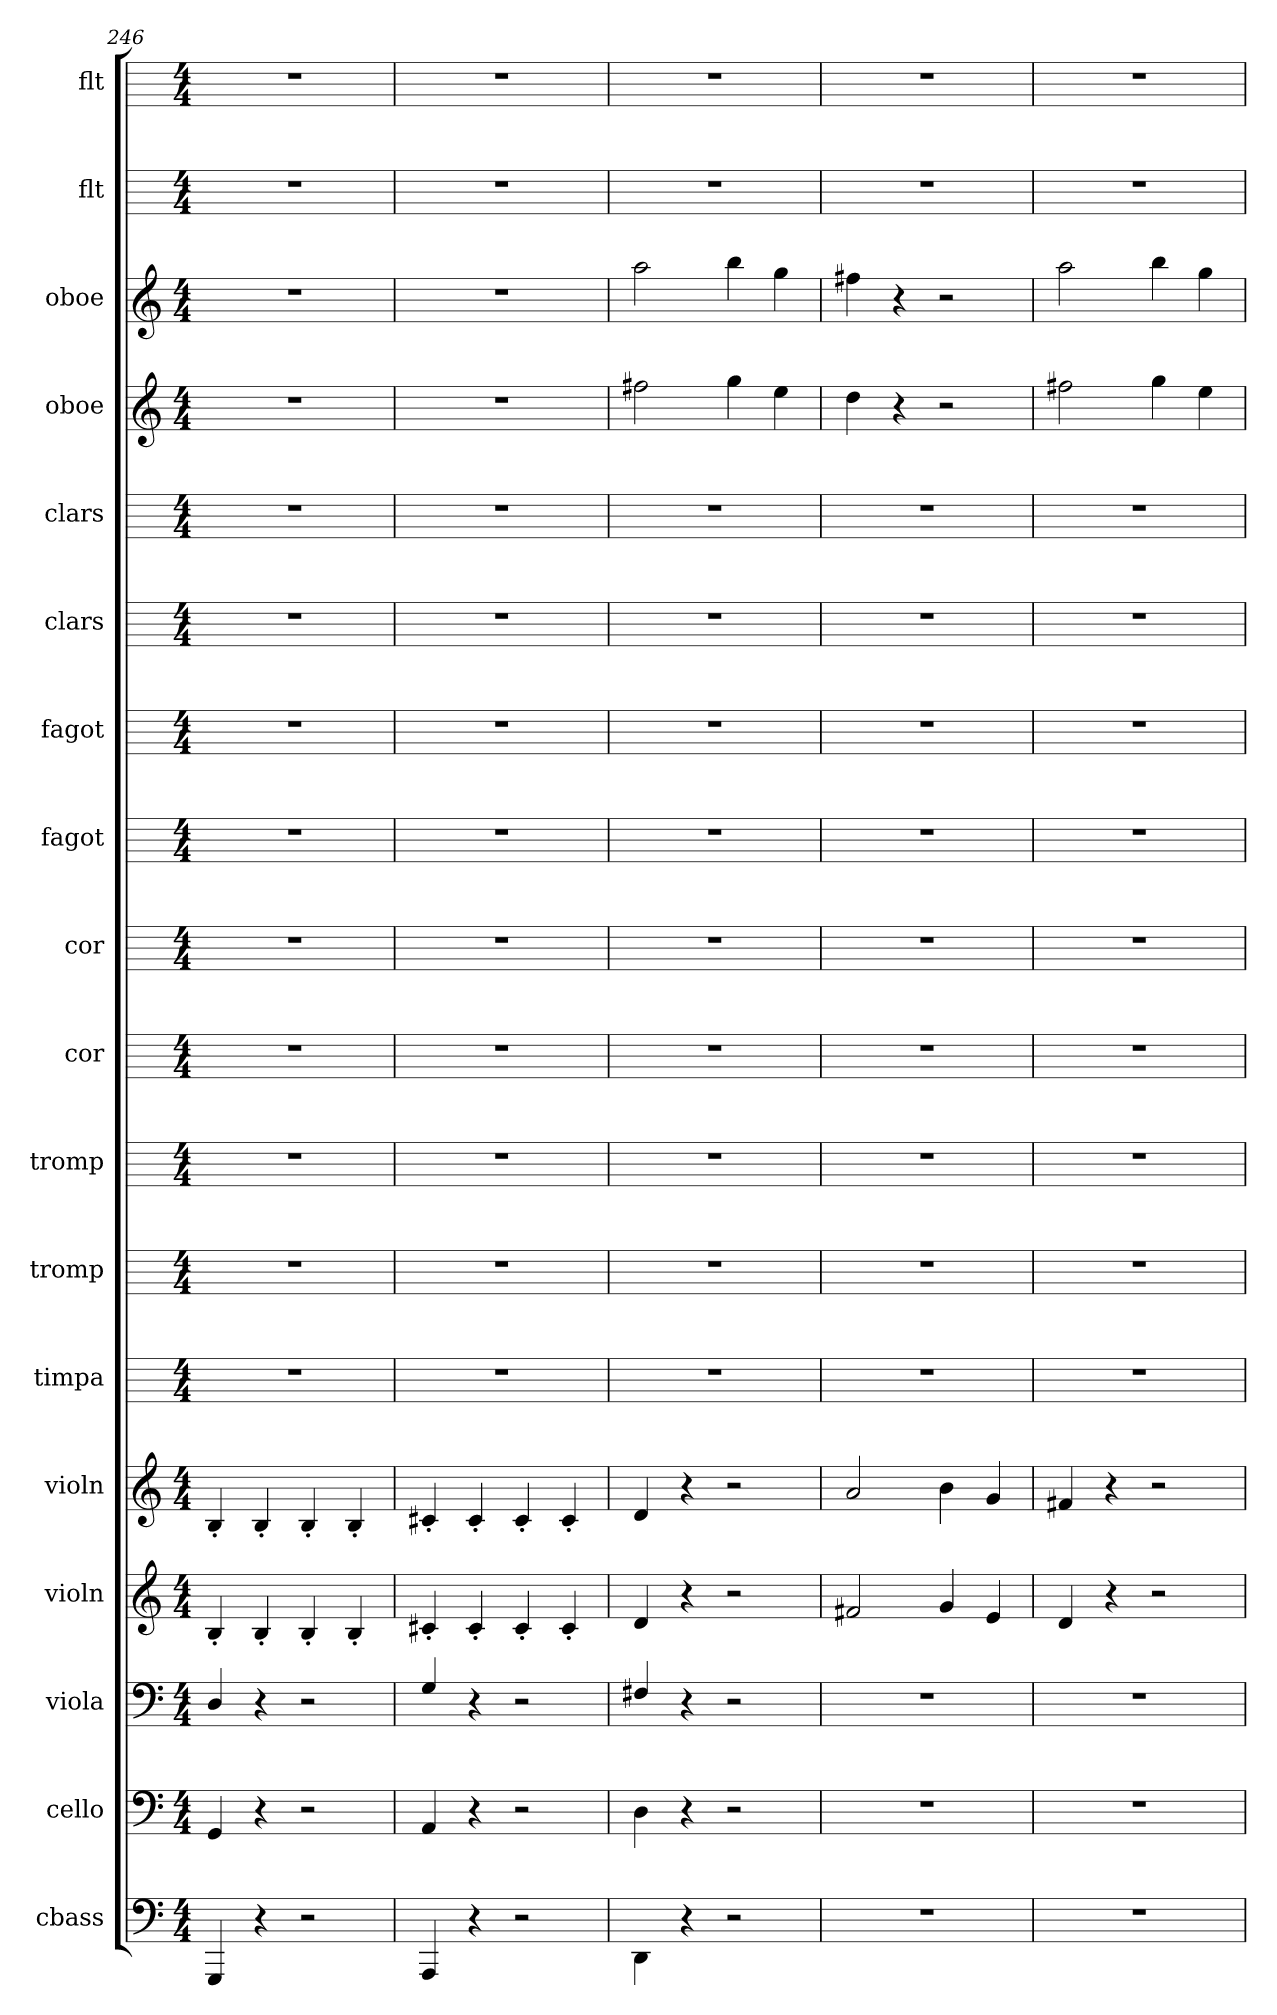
**kern	**kern	**kern	**kern	**kern	**kern	**kern	**kern	**kern	**kern	**kern	**kern	**kern	**kern	**kern	**kern	**kern	**kern
*part18	*part17	*part16	*part15	*part14	*part13	*part12	*part11	*part10	*part9	*part8	*part7	*part6	*part5	*part4	*part3	*part2	*part1
*staff18	*staff17	*staff16	*staff15	*staff14	*staff13	*staff12	*staff11	*staff10	*staff9	*staff8	*staff7	*staff6	*staff5	*staff4	*staff3	*staff2	*staff1
*I"cbass	*I"cello	*I"viola	*I"violn	*I"violn	*I"timpa	*I"tromp	*I"tromp	*I"cor	*I"cor	*I"fagot	*I"fagot	*I"clars	*I"clars	*I"oboe	*I"oboe	*I"flt	*I"flt
*	*	*I'Vla	*	*	*	*	*	*	*	*	*	*	*	*I'Ob	*I'Ob	*	*
*	*	*	*	*	*	*	*	*ITrd4c7	*ITrd4c7	*	*	*	*	*	*	*	*
*M4/4	*M4/4	*M4/4	*M4/4	*M4/4	*M4/4	*M4/4	*M4/4	*M4/4	*M4/4	*M4/4	*M4/4	*M4/4	*M4/4	*M4/4	*M4/4	*M4/4	*M4/4
=246	=246	=246	=246	=246	=246	=246	=246	=246	=246	=246	=246	=246	=246	=246	=246	=246	=246
4GGG/	4GG/	4D/	4B'>/	4B'>/	1r	1r	1r	1r	1r	1r	1r	1r	1r	1r	1r	1r	1r
4r	4r	4r	4B'>/	4B'>/	.	.	.	.	.	.	.	.	.	.	.	.	.
2r	2r	2r	4B'>/	4B'>/	.	.	.	.	.	.	.	.	.	.	.	.	.
.	.	.	4B'>/	4B'>/	.	.	.	.	.	.	.	.	.	.	.	.	.
=247	=247	=247	=247	=247	=247	=247	=247	=247	=247	=247	=247	=247	=247	=247	=247	=247	=247
4AAA/	4AA/	4G/	4c#'>/	4c#'>/	1r	1r	1r	1r	1r	1r	1r	1r	1r	1r	1r	1r	1r
4r	4r	4r	4c#'>/	4c#'>/	.	.	.	.	.	.	.	.	.	.	.	.	.
2r	2r	2r	4c#'>/	4c#'>/	.	.	.	.	.	.	.	.	.	.	.	.	.
.	.	.	4c#'>/	4c#'>/	.	.	.	.	.	.	.	.	.	.	.	.	.
=248	=248	=248	=248	=248	=248	=248	=248	=248	=248	=248	=248	=248	=248	=248	=248	=248	=248
4DD\	4D\	4F#/	4d/	4d/	1r	1r	1r	1r	1r	1r	1r	1r	1r	2ff#\	2aa\	1r	1r
4r	4r	4r	4r	4r	.	.	.	.	.	.	.	.	.	.	.	.	.
2r	2r	2r	2r	2r	.	.	.	.	.	.	.	.	.	4gg\	4bb\	.	.
.	.	.	.	.	.	.	.	.	.	.	.	.	.	4ee\	4gg\	.	.
=249	=249	=249	=249	=249	=249	=249	=249	=249	=249	=249	=249	=249	=249	=249	=249	=249	=249
1r	1r	1r	2f#/	2a/	1r	1r	1r	1r	1r	1r	1r	1r	1r	4dd\	4ff#\	1r	1r
.	.	.	.	.	.	.	.	.	.	.	.	.	.	4r	4r	.	.
.	.	.	4g/	4b\	.	.	.	.	.	.	.	.	.	2r	2r	.	.
.	.	.	4e/	4g/	.	.	.	.	.	.	.	.	.	.	.	.	.
=250	=250	=250	=250	=250	=250	=250	=250	=250	=250	=250	=250	=250	=250	=250	=250	=250	=250
1r	1r	1r	4d/	4f#/	1r	1r	1r	1r	1r	1r	1r	1r	1r	2ff#\	2aa\	1r	1r
.	.	.	4r	4r	.	.	.	.	.	.	.	.	.	.	.	.	.
.	.	.	2r	2r	.	.	.	.	.	.	.	.	.	4gg\	4bb\	.	.
.	.	.	.	.	.	.	.	.	.	.	.	.	.	4ee\	4gg\	.	.
=	=	=	=	=	=	=	=	=	=	=	=	=	=	=	=	=	=
*-	*-	*-	*-	*-	*-	*-	*-	*-	*-	*-	*-	*-	*-	*-	*-	*-	*-
